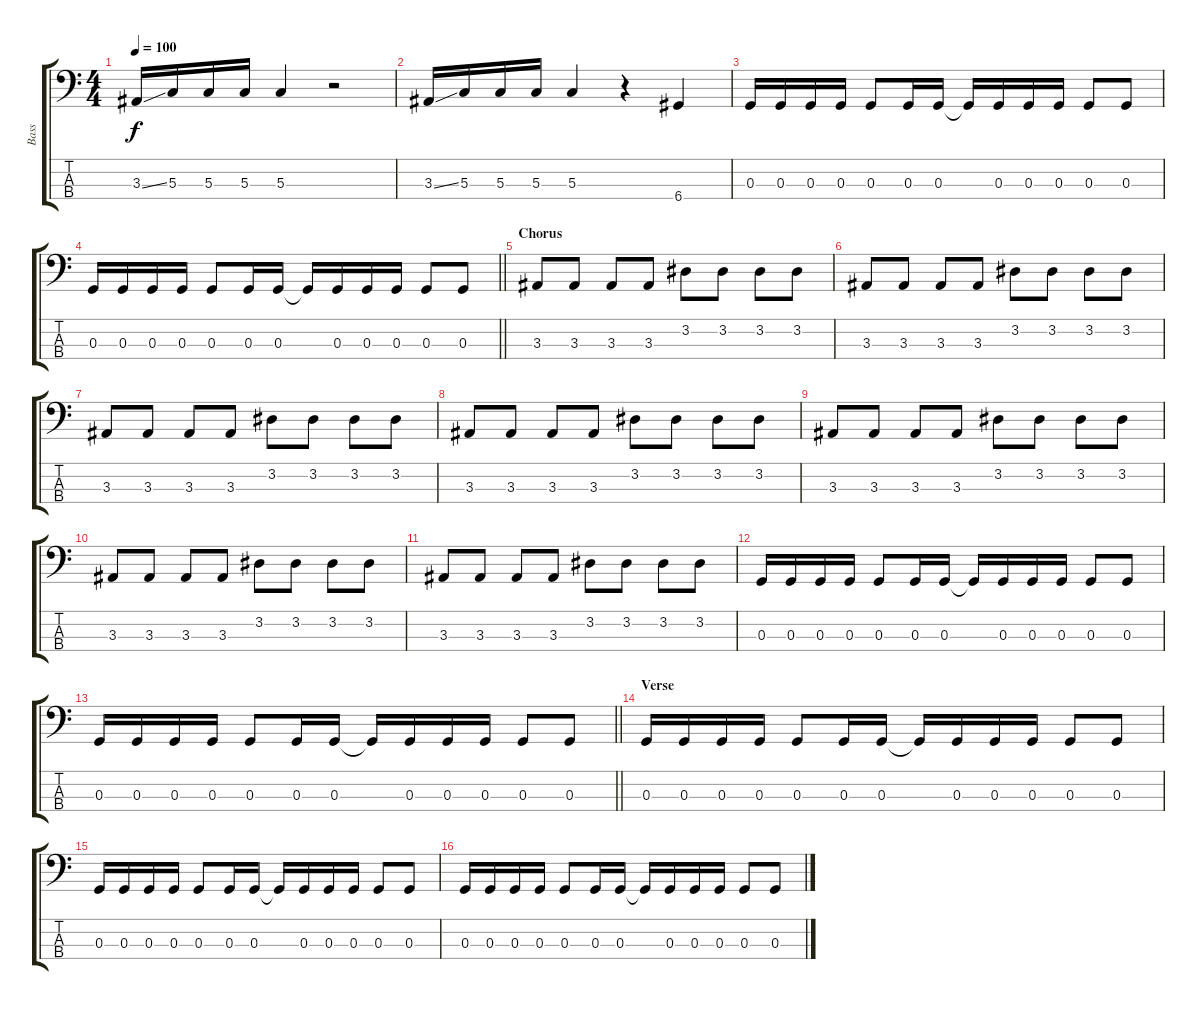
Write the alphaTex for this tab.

\track ("Bass" "Bass") {instrument electricbasspick}
\staff {score tabs}
\tuning (F2 C2 G1 D1) {hide}
\ts (4 4)
\tempo 100
\clef f4
\ks c
3.3{ss}.16{dy f} 5.3.16 5.3.16 5.3.16 5.3.4 r.2 |
3.3{ss}.16 5.3.16 5.3.16 5.3.16 5.3.4 r.4 6.4.4 |
0.3.16 0.3.16 0.3.16 0.3.16 0.3.8 0.3.16 0.3.16 0.3{t}.16 0.3.16 0.3.16 0.3.16 0.3.8 0.3.8 |
\barLineRight lightlight
0.3.16 0.3.16 0.3.16 0.3.16 0.3.8 0.3.16 0.3.16 0.3{t}.16 0.3.16 0.3.16 0.3.16 0.3.8 0.3.8 |
\section ("" "Chorus")
3.3.8 3.3.8 3.3.8 3.3.8 3.2.8 3.2.8 3.2.8 3.2.8 |
3.3.8 3.3.8 3.3.8 3.3.8 3.2.8 3.2.8 3.2.8 3.2.8 |
3.3.8 3.3.8 3.3.8 3.3.8 3.2.8 3.2.8 3.2.8 3.2.8 |
3.3.8 3.3.8 3.3.8 3.3.8 3.2.8 3.2.8 3.2.8 3.2.8 |
3.3.8 3.3.8 3.3.8 3.3.8 3.2.8 3.2.8 3.2.8 3.2.8 |
3.3.8 3.3.8 3.3.8 3.3.8 3.2.8 3.2.8 3.2.8 3.2.8 |
3.3.8 3.3.8 3.3.8 3.3.8 3.2.8 3.2.8 3.2.8 3.2.8 |
0.3.16 0.3.16 0.3.16 0.3.16 0.3.8 0.3.16 0.3.16 0.3{t}.16 0.3.16 0.3.16 0.3.16 0.3.8 0.3.8 |
\barLineRight lightlight
0.3.16 0.3.16 0.3.16 0.3.16 0.3.8 0.3.16 0.3.16 0.3{t}.16 0.3.16 0.3.16 0.3.16 0.3.8 0.3.8 |
\section ("" "Verse")
0.3.16 0.3.16 0.3.16 0.3.16 0.3.8 0.3.16 0.3.16 0.3{t}.16 0.3.16 0.3.16 0.3.16 0.3.8 0.3.8 |
0.3.16 0.3.16 0.3.16 0.3.16 0.3.8 0.3.16 0.3.16 0.3{t}.16 0.3.16 0.3.16 0.3.16 0.3.8 0.3.8 |
0.3.16 0.3.16 0.3.16 0.3.16 0.3.8 0.3.16 0.3.16 0.3{t}.16 0.3.16 0.3.16 0.3.16 0.3.8 0.3.8
